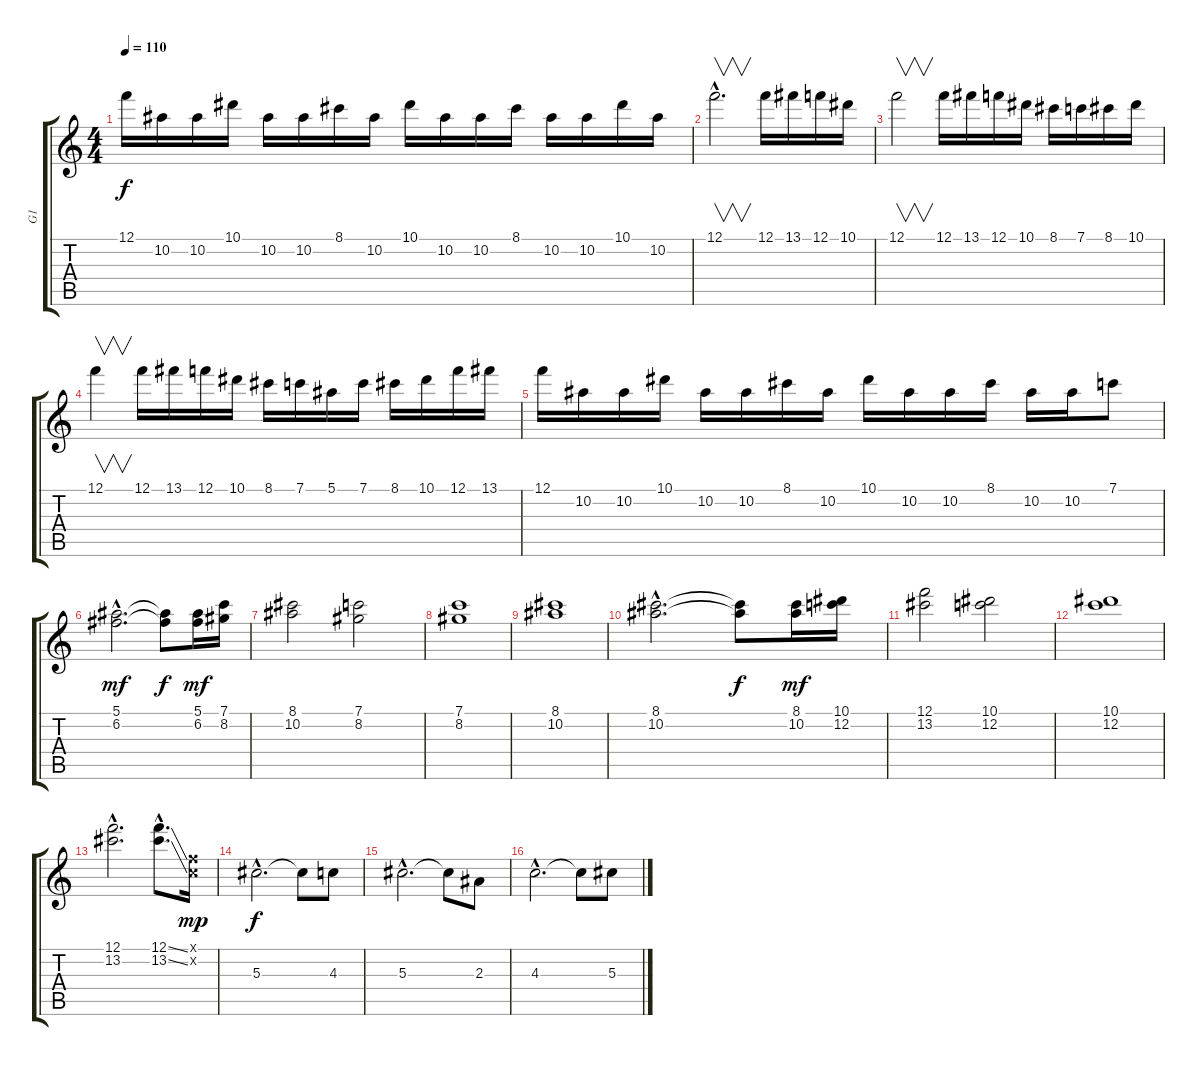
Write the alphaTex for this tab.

\track ("G1" "G1") {instrument overdrivenguitar}
\staff {score tabs}
\tuning (F4 C4 Ab3 Eb3 Bb2 F2) {hide}
\ts (4 4)
\tempo 110
\clef g2
\ks c
12.1.16{dy f} 10.2.16 10.2.16 10.1.16 10.2.16 10.2.16 8.1.16 10.2.16 10.1.16 10.2.16 10.2.16 8.1.16 10.2.16 10.2.16 10.1.16 10.2.16 |
12.1{hac}.2{v d} 12.1.16 13.1.16 12.1.16 10.1.16 |
12.1.2{v} 12.1.16 13.1.16 12.1.16 10.1.16 8.1.16 7.1.16 8.1.16 10.1.16 |
12.1.4{v} 12.1.16 13.1.16 12.1.16 10.1.16 8.1.16 7.1.16 5.1.16 7.1.16 8.1.16 10.1.16 12.1.16 13.1.16 |
12.1.16 10.2.16 10.2.16 10.1.16 10.2.16 10.2.16 8.1.16 10.2.16 10.1.16 10.2.16 10.2.16 8.1.16 10.2.16 10.2.16 7.1.8 |
(5.1{hac} 6.2{hac}).2{d dy mf} (5.1{t} 6.2{t}).8{dy f} (5.1 6.2).16{dy mf} (7.1 8.2).16 |
(8.1 10.2).2 (7.1 8.2).2 |
(7.1 8.2).1 |
(8.1 10.2).1 |
(8.1{hac} 10.2{hac}).2{d} (8.1{t} 10.2{t}).8{dy f} (8.1 10.2).16{dy mf} (10.1 12.2).16 |
(12.1 13.2).2 (10.1 12.2).2 |
(10.1 12.2).1 |
(12.1{hac} 13.2{hac}).2{d} (12.1{ss hac} 13.2{ss hac}).8{d} (0.1{x} 0.2{x}).16{dy mp} |
\section ("" "")
5.3{hac}.2{d dy f} 5.3{t}.8 4.3.8 |
5.3{hac}.2{d} 5.3{t}.8 2.3.8 |
4.3{hac}.2{d} 4.3{t}.8 5.3.8
